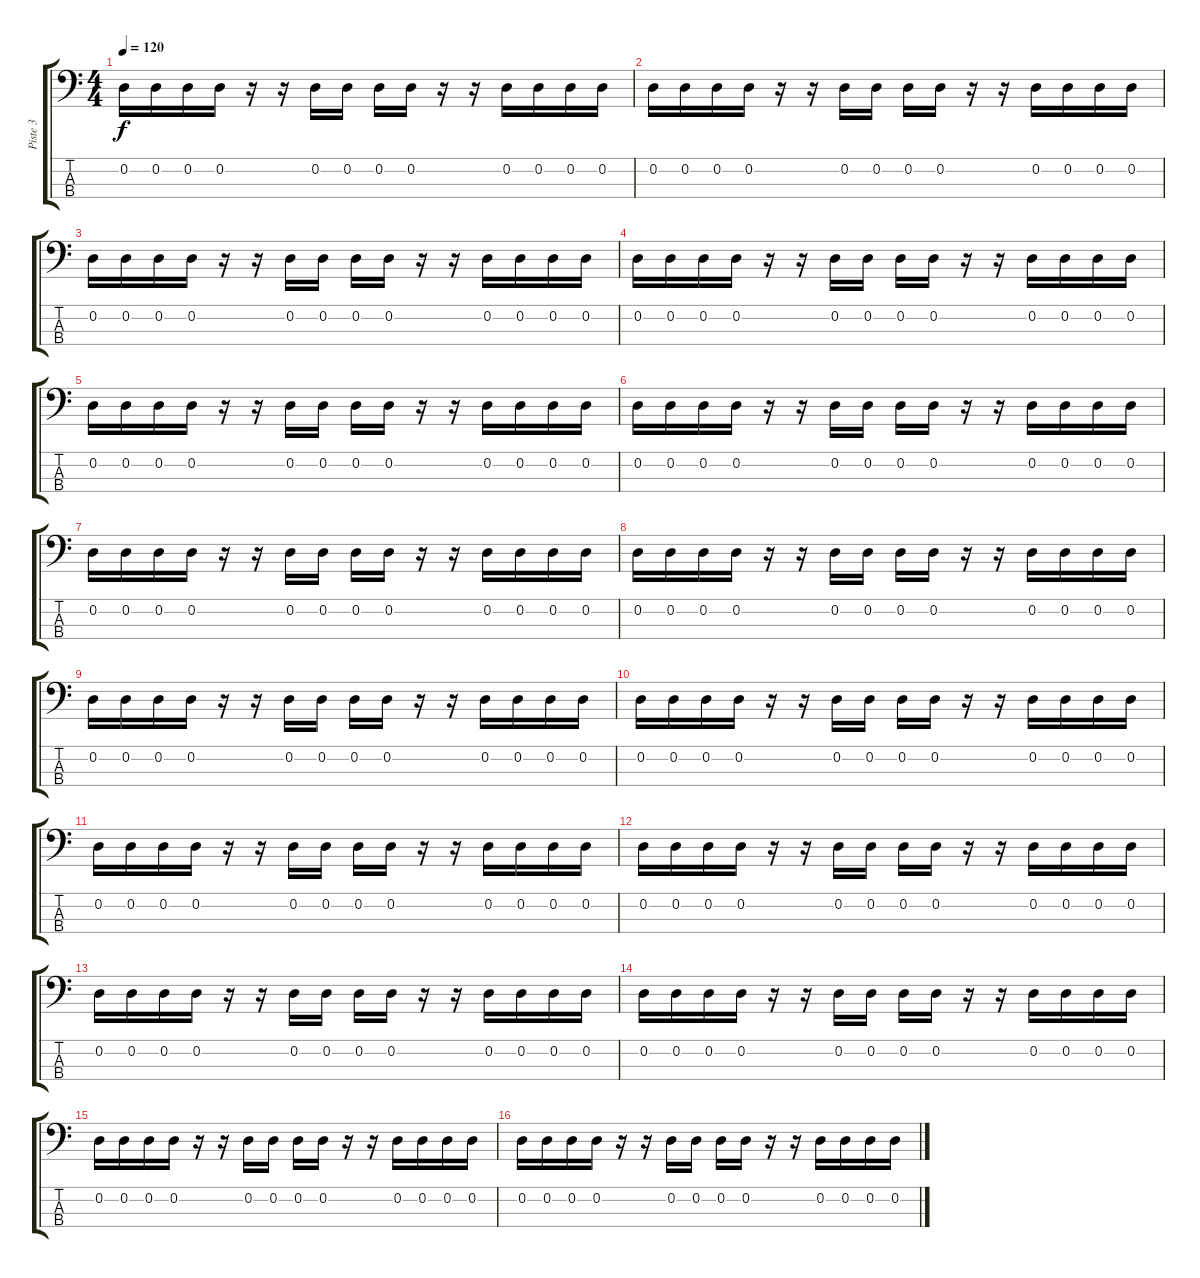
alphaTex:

\track ("Piste 3" "Piste 3") {instrument electricbassfinger}
\staff {score tabs}
\tuning (G2 D2 A1 E1) {hide}
\ts (4 4)
\tempo 120
\clef f4
\ks c
0.2.16{dy f} 0.2.16 0.2.16 0.2.16 r.16 r.16 0.2.16 0.2.16 0.2.16 0.2.16 r.16 r.16 0.2.16 0.2.16 0.2.16 0.2.16 |
0.2.16 0.2.16 0.2.16 0.2.16 r.16 r.16 0.2.16 0.2.16 0.2.16 0.2.16 r.16 r.16 0.2.16 0.2.16 0.2.16 0.2.16 |
0.2.16 0.2.16 0.2.16 0.2.16 r.16 r.16 0.2.16 0.2.16 0.2.16 0.2.16 r.16 r.16 0.2.16 0.2.16 0.2.16 0.2.16 |
0.2.16 0.2.16 0.2.16 0.2.16 r.16 r.16 0.2.16 0.2.16 0.2.16 0.2.16 r.16 r.16 0.2.16 0.2.16 0.2.16 0.2.16 |
0.2.16 0.2.16 0.2.16 0.2.16 r.16 r.16 0.2.16 0.2.16 0.2.16 0.2.16 r.16 r.16 0.2.16 0.2.16 0.2.16 0.2.16 |
0.2.16 0.2.16 0.2.16 0.2.16 r.16 r.16 0.2.16 0.2.16 0.2.16 0.2.16 r.16 r.16 0.2.16 0.2.16 0.2.16 0.2.16 |
0.2.16 0.2.16 0.2.16 0.2.16 r.16 r.16 0.2.16 0.2.16 0.2.16 0.2.16 r.16 r.16 0.2.16 0.2.16 0.2.16 0.2.16 |
0.2.16 0.2.16 0.2.16 0.2.16 r.16 r.16 0.2.16 0.2.16 0.2.16 0.2.16 r.16 r.16 0.2.16 0.2.16 0.2.16 0.2.16 |
0.2.16 0.2.16 0.2.16 0.2.16 r.16 r.16 0.2.16 0.2.16 0.2.16 0.2.16 r.16 r.16 0.2.16 0.2.16 0.2.16 0.2.16 |
0.2.16 0.2.16 0.2.16 0.2.16 r.16 r.16 0.2.16 0.2.16 0.2.16 0.2.16 r.16 r.16 0.2.16 0.2.16 0.2.16 0.2.16 |
0.2.16 0.2.16 0.2.16 0.2.16 r.16 r.16 0.2.16 0.2.16 0.2.16 0.2.16 r.16 r.16 0.2.16 0.2.16 0.2.16 0.2.16 |
0.2.16 0.2.16 0.2.16 0.2.16 r.16 r.16 0.2.16 0.2.16 0.2.16 0.2.16 r.16 r.16 0.2.16 0.2.16 0.2.16 0.2.16 |
0.2.16 0.2.16 0.2.16 0.2.16 r.16 r.16 0.2.16 0.2.16 0.2.16 0.2.16 r.16 r.16 0.2.16 0.2.16 0.2.16 0.2.16 |
0.2.16 0.2.16 0.2.16 0.2.16 r.16 r.16 0.2.16 0.2.16 0.2.16 0.2.16 r.16 r.16 0.2.16 0.2.16 0.2.16 0.2.16 |
0.2.16 0.2.16 0.2.16 0.2.16 r.16 r.16 0.2.16 0.2.16 0.2.16 0.2.16 r.16 r.16 0.2.16 0.2.16 0.2.16 0.2.16 |
0.2.16 0.2.16 0.2.16 0.2.16 r.16 r.16 0.2.16 0.2.16 0.2.16 0.2.16 r.16 r.16 0.2.16 0.2.16 0.2.16 0.2.16
